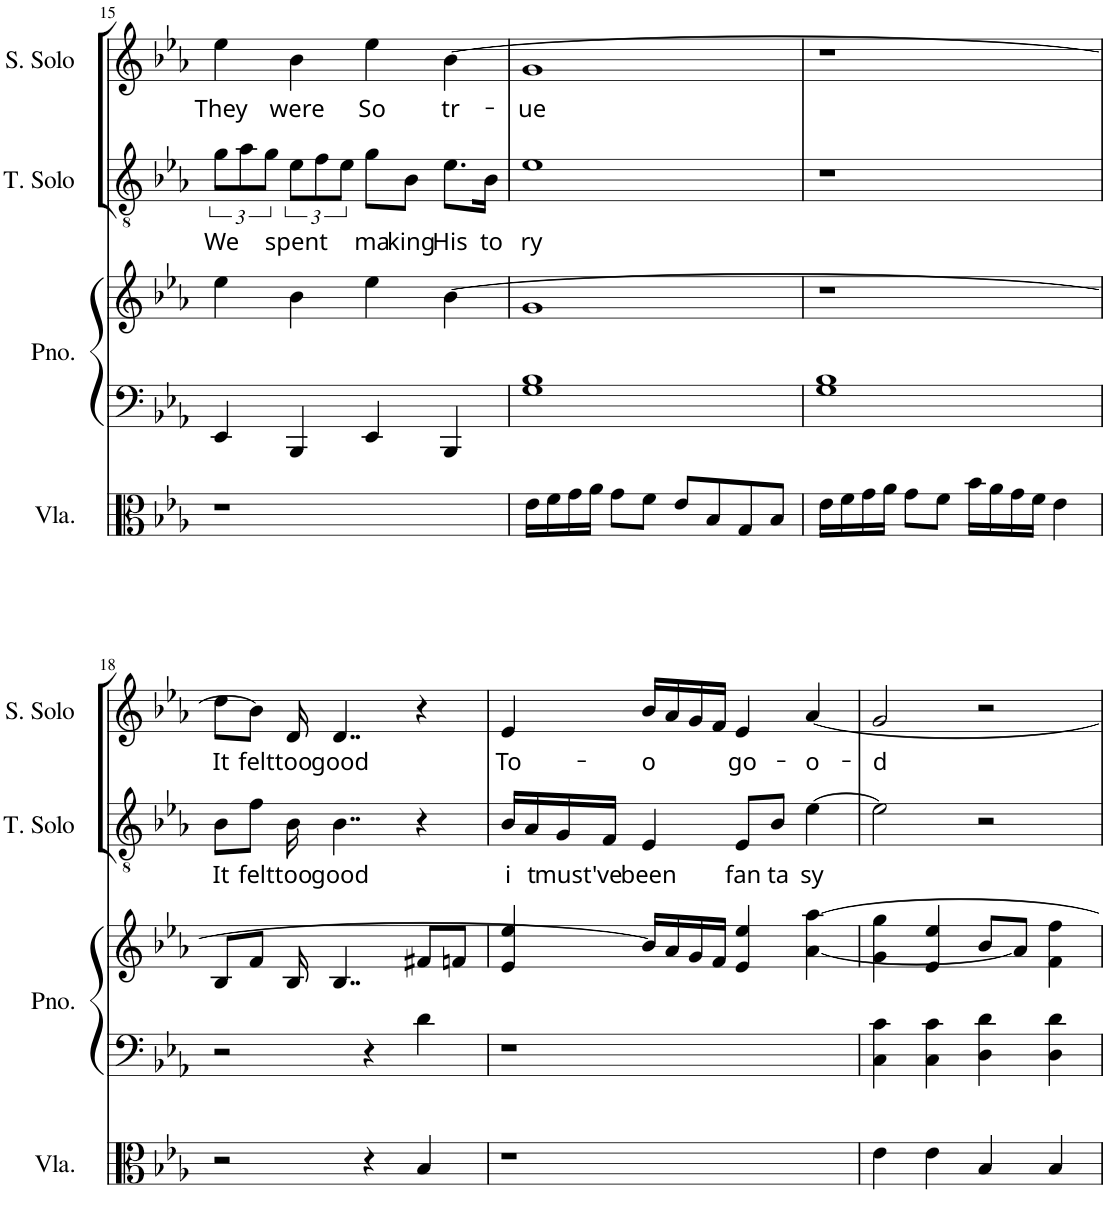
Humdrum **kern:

**kern	**kern	**kern	**kern	**text	**kern	**text
*part4	*part3	*part3	*part2	*part2	*part1	*part1
*staff5	*staff4	*staff3	*staff2	*staff2	*staff1	*staff1
*I"Viola	*I"Piano	*	*I"Tenor Solo	*	*I"Soprano Solo	*
*I'Vla.	*I'Pno.	*	*I'T. Solo	*	*I'S. Solo	*
!!LO:PB:g=z
*clefC3	*clefF4	*clefG2	*clefGv2	*	*clefG2	*
*	*	*	*Trd7c12	*	*	*
*k[b-e-a-]	*k[b-e-a-]	*k[b-e-a-]	*k[b-e-a-]	*	*k[b-e-a-]	*
*M4/4	*M4/4	*M4/4	*M4/4	*	*M4/4	*
=15	=15	=15	=15	=15	=15	=15
!	!	!	!	!LO:LY:b	!	!LO:LY:b
1r	4EE-/	4ee-\	12g\L	We	4ee-\	They
.	.	.	12a-\	.	.	.
.	.	.	12g\J	.	.	.
!	!	!	!	!LO:LY:b	!	!LO:LY:b
.	4BBB-/	4b-\	12e-\L	spent	4b-\	were
.	.	.	12f\	.	.	.
.	.	.	12e-\J	.	.	.
!	!	!	!	!LO:LY:b	!	!LO:LY:b
.	4EE-/	4ee-\	8g\L	ma	4ee-\	So
!	!	!	!	!LO:LY:b	!	!
.	.	.	8B-\J	king	.	.
!	!	!	!	!LO:LY:b	!	!LO:LY:b
.	4BBB-/	[4b-\	8.e-\L	His	[4b-\	tr-
!	!	!	!	!LO:LY:b	!	!
.	.	.	16B-\Jk	to	.	.
=16	=16	=16	=16	=16	=16	=16
!	!	!	!	!LO:LY:b	!	!LO:LY:b
16e-\LL	1G 1B-	1g	1e-	ry	1g	-ue
16f\	.	.	.	.	.	.
16g\	.	.	.	.	.	.
16a-\JJ	.	.	.	.	.	.
8g\L	.	.	.	.	.	.
8f\J	.	.	.	.	.	.
8e-/L	.	.	.	.	.	.
8B-/	.	.	.	.	.	.
8G/	.	.	.	.	.	.
8B-/J	.	.	.	.	.	.
=17	=17	=17	=17	=17	=17	=17
16e-\LL	1G 1B-	1r	1r	.	1r	.
16f\	.	.	.	.	.	.
16g\	.	.	.	.	.	.
16a-\JJ	.	.	.	.	.	.
8g\L	.	.	.	.	.	.
8f\J	.	.	.	.	.	.
16b-\LL	.	.	.	.	.	.
16a-\	.	.	.	.	.	.
16g\	.	.	.	.	.	.
16f\JJ	.	.	.	.	.	.
4e-\	.	.	.	.	.	.
!!LO:LB:g=z
=18	=18	=18	=18	=18	=18	=18
!	!	!	!	!LO:LY:b	!	!LO:LY:b
2r	2r	8B-/L	8B-\L	It	8dd\L	It
!	!	!	!	!LO:LY:b	!	!LO:LY:b
.	.	8f/J	8f\J	felt	8b-\J]	felt
!	!	!	!	!LO:LY:b	!	!LO:LY:b
.	.	16B-/	16B-\	too	16d/	too
!	!	!	!	!LO:LY:b	!	!LO:LY:b
.	.	4..B-/	4..B-\	good	4..d/	good
4r	4r	.	.	.	.	.
4B-/	4d\	8f#X/L	4r	.	4r	.
.	.	8fn/J	.	.	.	.
=19	=19	=19	=19	=19	=19	=19
!	!	!	!	!LO:LY:b	!	!LO:LY:b
1r	1r	4e-/ 4ee-/	16B-/LL	i	4e-/	To-
!	!	!	!	!LO:LY:b	!	!
.	.	.	16A-/	t	.	.
!	!	!	!	!LO:LY:b	!	!
.	.	.	16G/	must'	.	.
!	!	!	!	!LO:LY:b	!	!
.	.	.	16F/JJ	ve	.	.
!	!	!	!	!LO:LY:b	!	!LO:LY:b
.	.	16b-/LL]	4E-/	been	16b-/LL	-o
.	.	16a-/	.	.	16a-/	.
.	.	16g/	.	.	16g/	.
.	.	16f/JJ	.	.	16f/JJ	.
!	!	!	!	!LO:LY:b	!	!LO:LY:b
.	.	4e-/ 4ee-/	8E-/L	fan	4e-/	go-
!	!	!	!	!LO:LY:b	!	!
.	.	.	8B-/J	ta	.	.
!	!	!	!	!LO:LY:b	!	!LO:LY:b
.	.	[4a-\ [4aa-\	[4e-\	sy	[4a-/	-o-
=20	=20	=20	=20	=20	=20	=20
!	!	!	!	!	!	!LO:LY:b
4e-\	4C\ 4c\	4g\ 4gg\	2e-\]	.	2g/	-d
4e-\	4C\ 4c\	4e-/ 4ee-/	.	.	.	.
4B-/	4D\ 4d\	8b-/L	2r	.	2r	.
.	.	8a-/J]	.	.	.	.
4B-/	4D\ 4d\	4f\ 4ff\	.	.	.	.
=	=	=	=	=	=	=
*-	*-	*-	*-	*-	*-	*-
